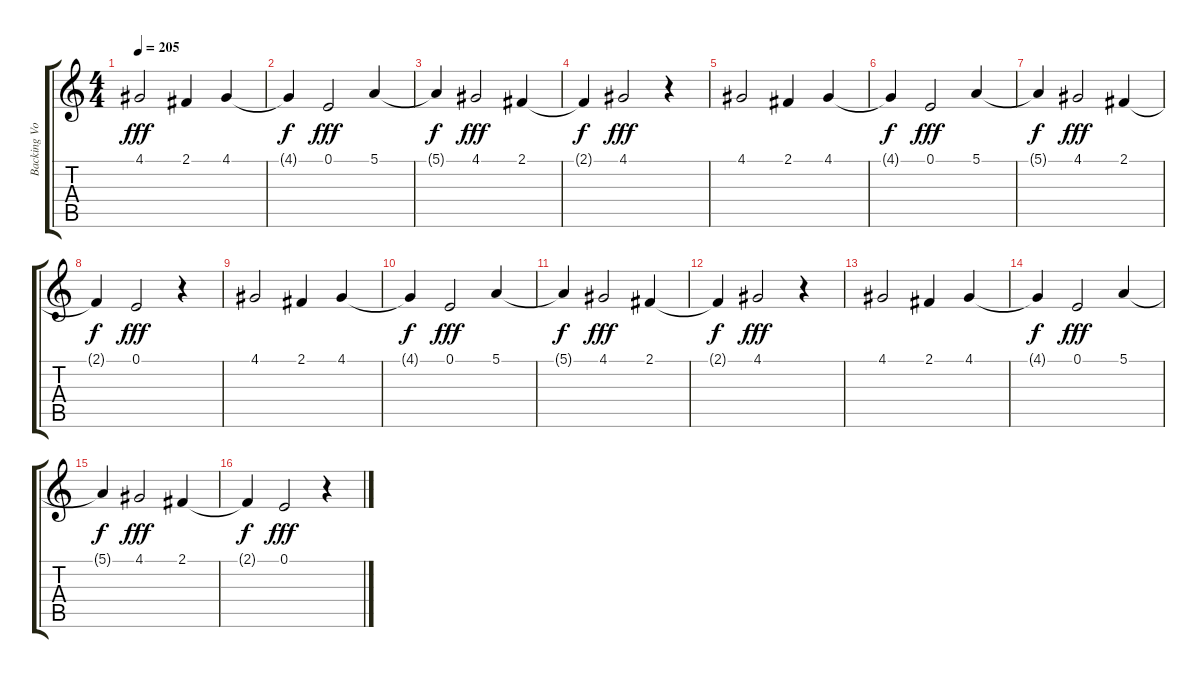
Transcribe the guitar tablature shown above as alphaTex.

\track ("Backing Vocals" "Backing Vo") {instrument oboe}
\staff {score tabs}
\tuning (E4 B3 G3 D3 A2 E2) {hide}
\ts (4 4)
\tempo 205
\clef g2
\ks c
4.1.2{dy fff} 2.1.4 4.1.4 |
4.1{t}.4{dy f} 0.1.2{dy fff} 5.1.4 |
5.1{t}.4{dy f} 4.1.2{dy fff} 2.1.4 |
2.1{t}.4{dy f} 4.1.2{dy fff} r.4 |
4.1.2 2.1.4 4.1.4 |
4.1{t}.4{dy f} 0.1.2{dy fff} 5.1.4 |
5.1{t}.4{dy f} 4.1.2{dy fff} 2.1.4 |
2.1{t}.4{dy f} 0.1.2{dy fff} r.4 |
4.1.2 2.1.4 4.1.4 |
4.1{t}.4{dy f} 0.1.2{dy fff} 5.1.4 |
5.1{t}.4{dy f} 4.1.2{dy fff} 2.1.4 |
2.1{t}.4{dy f} 4.1.2{dy fff} r.4 |
4.1.2 2.1.4 4.1.4 |
4.1{t}.4{dy f} 0.1.2{dy fff} 5.1.4 |
5.1{t}.4{dy f} 4.1.2{dy fff} 2.1.4 |
2.1{t}.4{dy f} 0.1.2{dy fff} r.4
